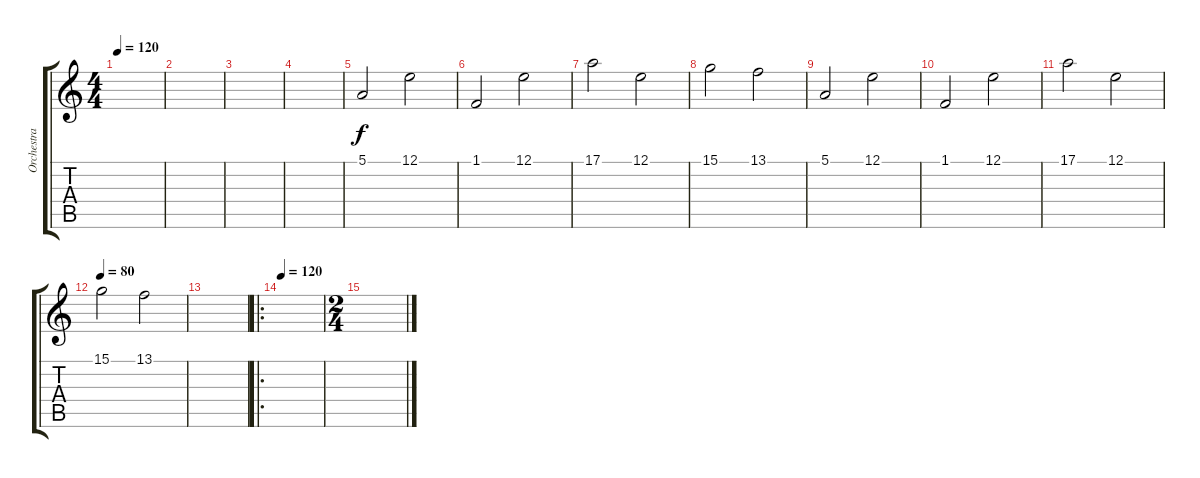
\track ("Orchestra" "Orchestra") {instrument stringensemble2}
\staff {score tabs}
\tuning (E4 B3 G3 D3 A2 E2) {hide}
\ts (4 4)
\tempo 120
\clef g2
\ks c
|
|
|
|
5.1.2 12.1.2 |
1.1.2 12.1.2 |
17.1.2 12.1.2 |
15.1.2 13.1.2 |
5.1.2 12.1.2 |
1.1.2 12.1.2 |
17.1.2 12.1.2 |
\tempo 80
15.1.2 13.1.2 |
|
\ro
\tempo 120
|
\ts (2 4)
